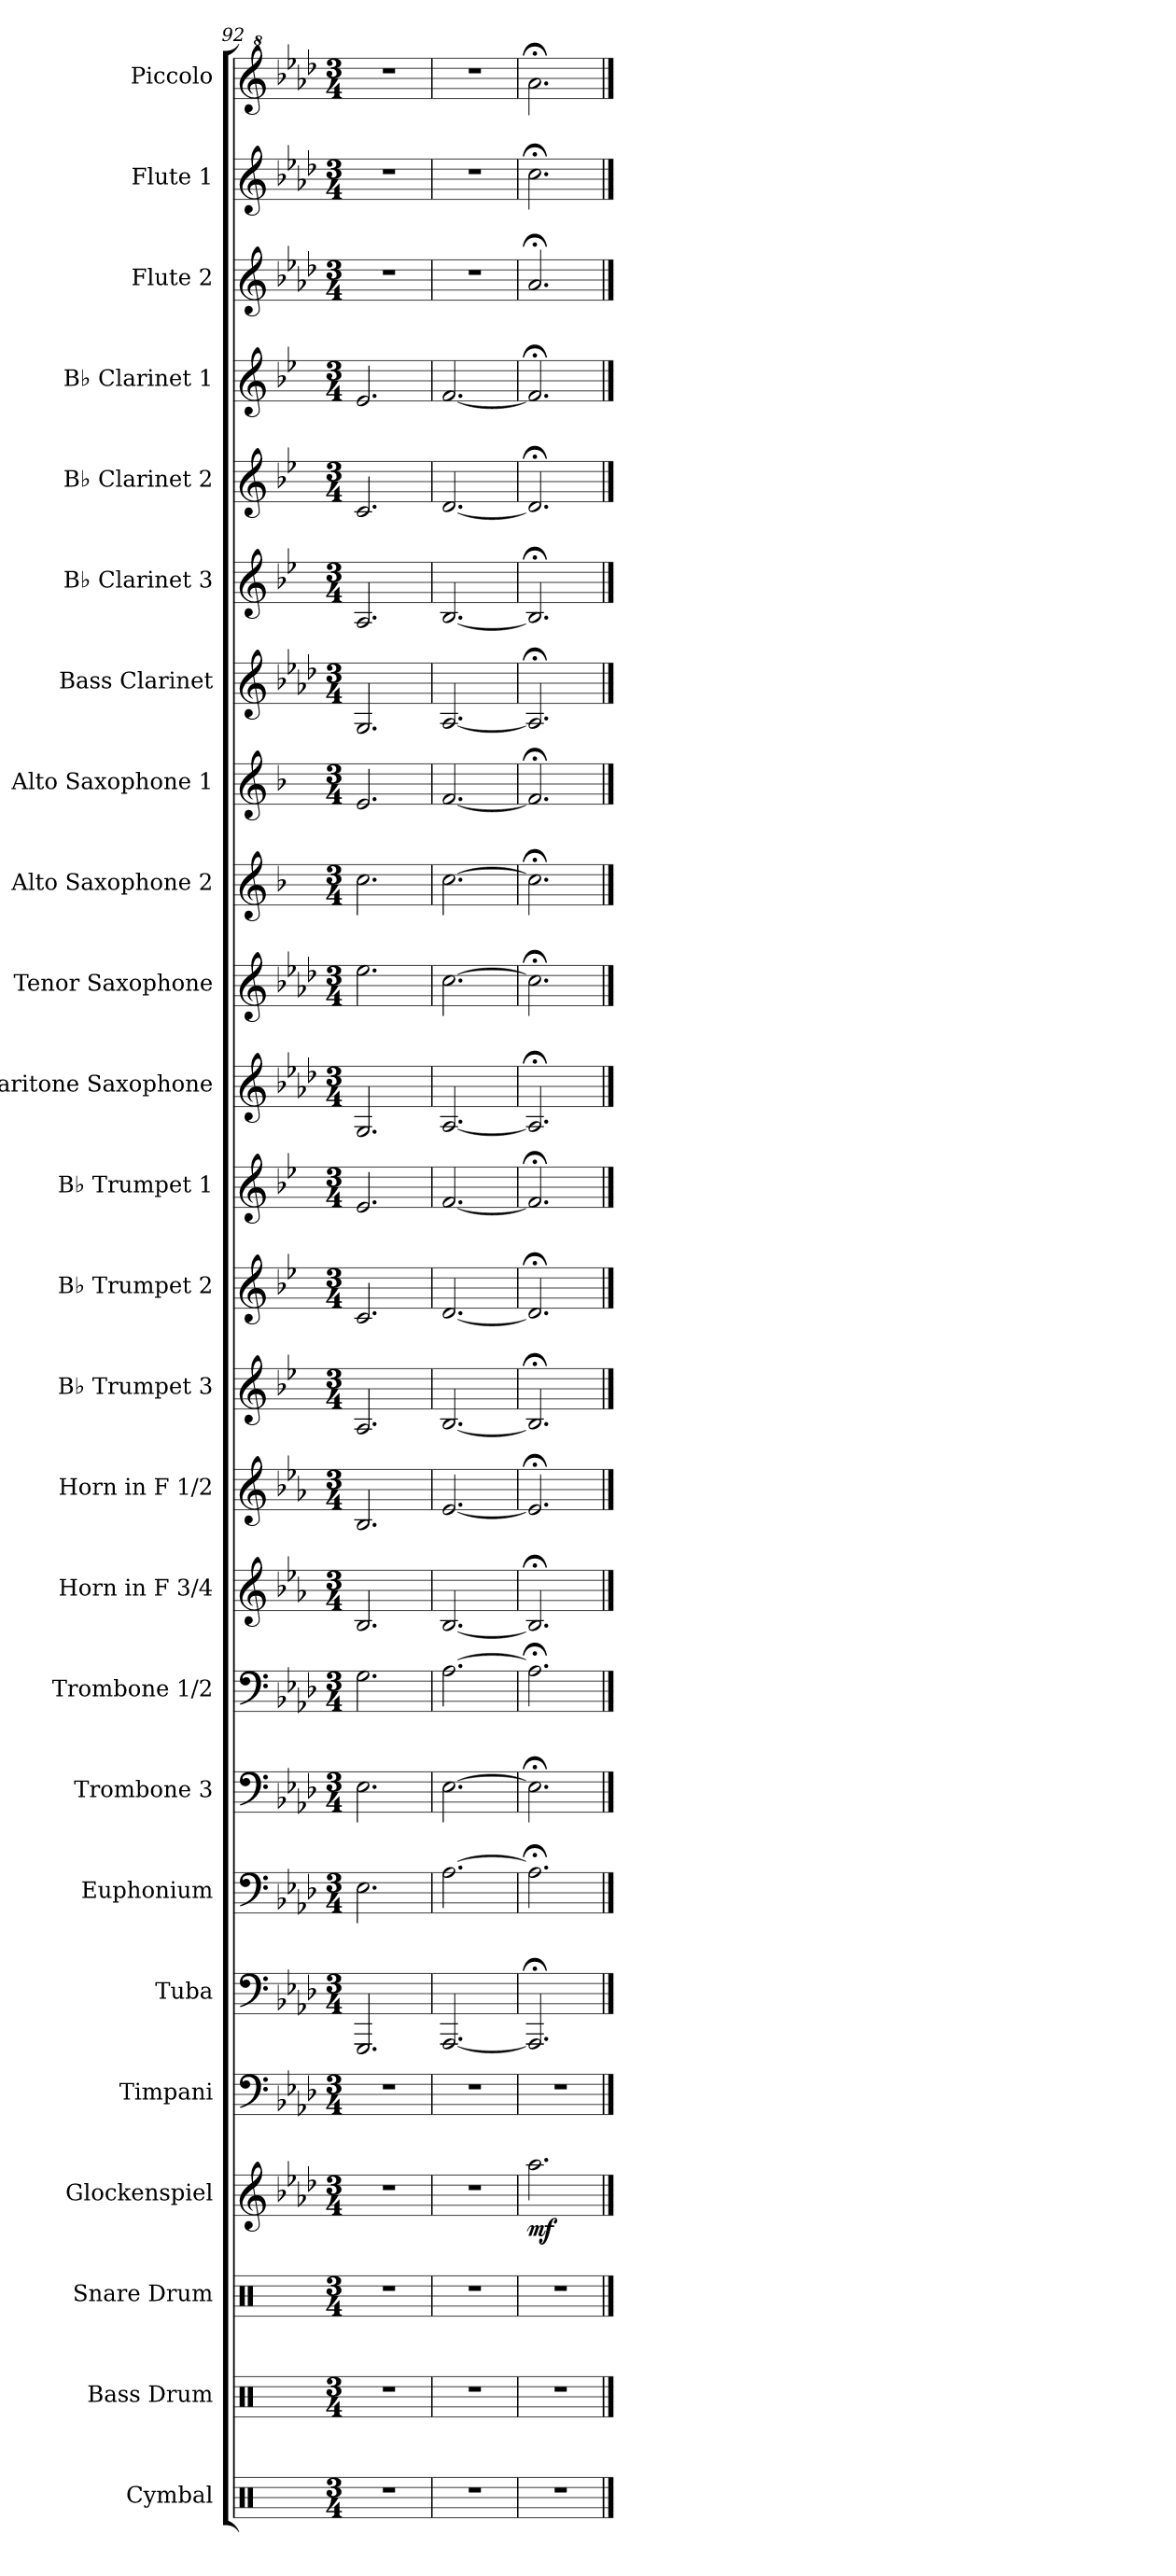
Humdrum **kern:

**kern	**kern	**kern	**kern	**dynam	**kern	**kern	**kern	**kern	**kern	**kern	**kern	**kern	**kern	**kern	**kern	**kern	**kern	**kern	**kern	**kern	**kern	**kern	**kern	**kern	**kern
*part25	*part24	*part23	*part22	*part22	*part21	*part20	*part19	*part18	*part17	*part16	*part15	*part14	*part13	*part12	*part11	*part10	*part9	*part8	*part7	*part6	*part5	*part4	*part3	*part2	*part1
*staff25	*staff24	*staff23	*staff22	*staff22	*staff21	*staff20	*staff19	*staff18	*staff17	*staff16	*staff15	*staff14	*staff13	*staff12	*staff11	*staff10	*staff9	*staff8	*staff7	*staff6	*staff5	*staff4	*staff3	*staff2	*staff1
*I"Cymbal	*I"Bass Drum	*I"Snare Drum	*I"Glockenspiel	*	*I"Timpani	*I"Tuba	*I"Euphonium	*I"Trombone 3	*I"Trombone 1/2	*I"Horn in F 3/4	*I"Horn in F 1/2	*I"B♭ Trumpet 3	*I"B♭ Trumpet 2	*I"B♭ Trumpet 1	*I"Baritone Saxophone	*I"Tenor Saxophone	*I"Alto Saxophone 2	*I"Alto Saxophone 1	*I"Bass Clarinet	*I"B♭ Clarinet 3	*I"B♭ Clarinet 2	*I"B♭ Clarinet 1	*I"Flute 2	*I"Flute 1	*I"Piccolo
*I'Cym.	*I'B. Dr.	*I'Sn. Dr.	*I'Glk.	*	*I'Timp.	*I'Tu.	*I'Eu.	*I'Trb. 3	*I'Trb. 1/2	*	*	*I'B♭ Tpt. 3	*I'B♭ Tpt. 2	*I'B♭ Tpt. 1	*I'Bar. Sax.	*I'T. Sax.	*I'A. Sax. 2	*I'A. Sax. 1	*I'B. Cl.	*I'B♭ Cl. 3	*I'B♭ Cl. 2	*I'B♭ Cl. 1	*I'Fl. 2	*I'Fl. 1	*I'Picc.
*clefX	*clefX	*clefX	*clefG2	*	*clefF4	*clefF4	*clefF4	*clefF4	*clefF4	*clefG2	*clefG2	*clefG2	*clefG2	*clefG2	*clefG2	*clefG2	*clefG2	*clefG2	*clefG2	*clefG2	*clefG2	*clefG2	*clefG2	*clefG2	*clefG^2
*	*	*	*ITrd-14c-24	*	*	*	*	*	*	*ITrd4c7	*ITrd4c7	*ITrd1c2	*ITrd1c2	*ITrd1c2	*ITrd12c21	*ITrd8c14	*ITrd5c9	*ITrd5c9	*ITrd8c14	*ITrd1c2	*ITrd1c2	*ITrd1c2	*	*	*ITrd-7c-12
*k[]	*k[]	*k[]	*k[b-e-a-d-]	*	*k[b-e-a-d-]	*k[b-e-a-d-]	*k[b-e-a-d-]	*k[b-e-a-d-]	*k[b-e-a-d-]	*k[b-e-a-d-]	*k[b-e-a-d-]	*k[b-e-a-d-]	*k[b-e-a-d-]	*k[b-e-a-d-]	*k[b-e-a-d-]	*k[b-e-a-d-]	*k[b-e-a-d-]	*k[b-e-a-d-]	*k[b-e-a-d-]	*k[b-e-a-d-]	*k[b-e-a-d-]	*k[b-e-a-d-]	*k[b-e-a-d-]	*k[b-e-a-d-]	*k[b-e-a-d-]
*M3/4	*M3/4	*M3/4	*M3/4	*	*M3/4	*M3/4	*M3/4	*M3/4	*M3/4	*M3/4	*M3/4	*M3/4	*M3/4	*M3/4	*M3/4	*M3/4	*M3/4	*M3/4	*M3/4	*M3/4	*M3/4	*M3/4	*M3/4	*M3/4	*M3/4
=92	=92	=92	=92	=92	=92	=92	=92	=92	=92	=92	=92	=92	=92	=92	=92	=92	=92	=92	=92	=92	=92	=92	=92	=92	=92
2.r	2.r	2.r	2.r	.	2.r	2.GGGZ/	2.E-Z\	2.E-Z\	2.GZ\	2.E-Z/	2.E-Z/	2.GZ/	2.B-Z/	2.d-Z/	2.GGZ/	2.e-Z\	2.e-Z\	2.GZ/	2.GGZ/	2.GZ/	2.B-Z/	2.d-Z/	2.r	2.r	2.r
=93	=93	=93	=93	=93	=93	=93	=93	=93	=93	=93	=93	=93	=93	=93	=93	=93	=93	=93	=93	=93	=93	=93	=93	=93	=93
2.r	2.r	2.r	2.r	.	2.r	[2.AAA-/	[2.A-\	[2.E-\	[2.A-\	[2.E-/	[2.A-/	[2.A-/	[2.c/	[2.e-/	[2.AA-/	[2.c\	[2.e-\	[2.A-/	[2.AA-/	[2.A-/	[2.c/	[2.e-/	2.r	2.r	2.r
=94	=94	=94	=94	=94	=94	=94	=94	=94	=94	=94	=94	=94	=94	=94	=94	=94	=94	=94	=94	=94	=94	=94	=94	=94	=94
!	!	!	!	!LO:DY:b	!	!	!	!	!	!	!	!	!	!	!	!	!	!	!	!	!	!	!	!	!
2.r	2.r	2.r	2.aaaa-\	mf	2.r	2.AAA-;</]	2.A-;<\]	2.E-;<\]	2.A-;<\]	2.E-;</]	2.A-;</]	2.A-;</]	2.c;</]	2.e-;</]	2.AA-;</]	2.c;<\]	2.e-;<\]	2.A-;</]	2.AA-;</]	2.A-;</]	2.c;</]	2.e-;</]	2.a-;</	2.cc;<\	2.aaa-;<\
==	==	==	==	==	==	==	==	==	==	==	==	==	==	==	==	==	==	==	==	==	==	==	==	==	==
*-	*-	*-	*-	*-	*-	*-	*-	*-	*-	*-	*-	*-	*-	*-	*-	*-	*-	*-	*-	*-	*-	*-	*-	*-	*-
